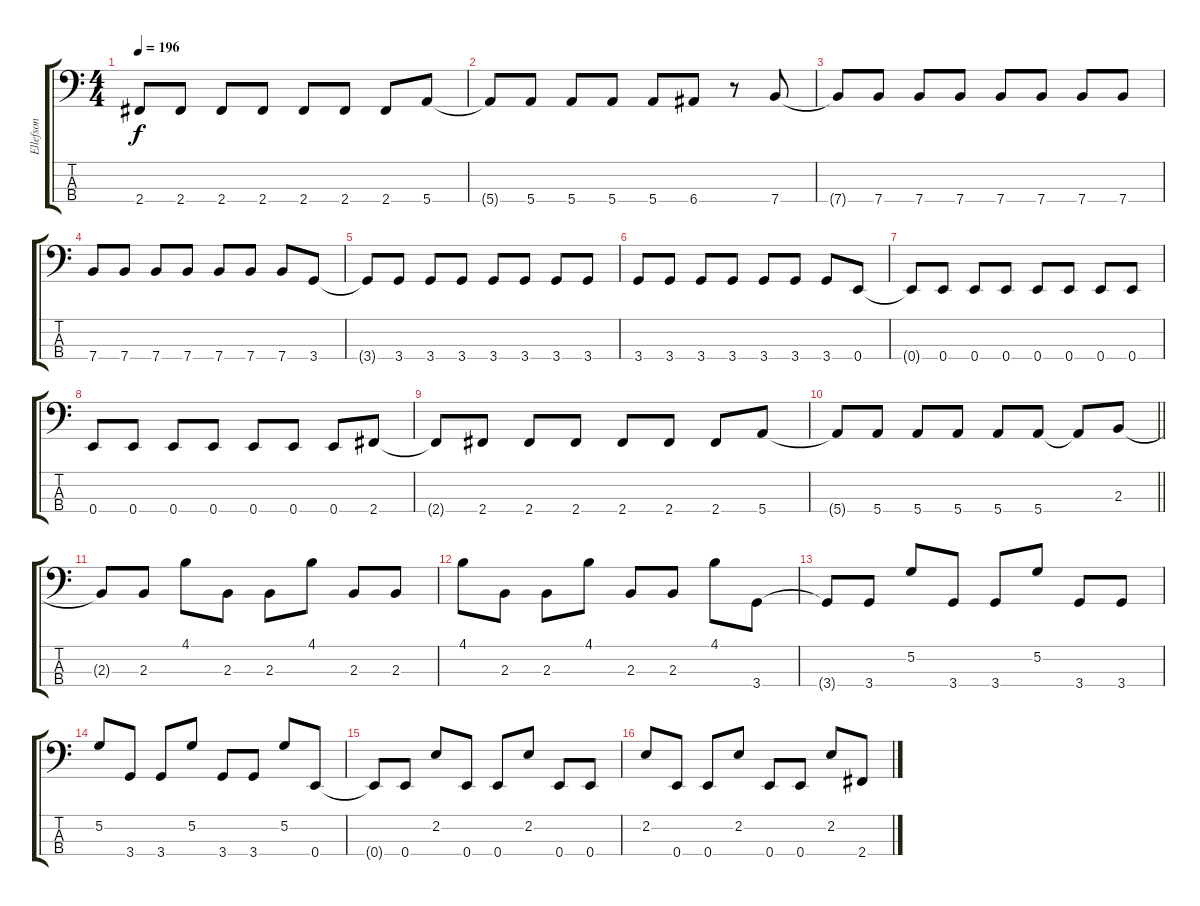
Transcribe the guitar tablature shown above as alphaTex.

\track ("Ellefson" "Ellefson") {instrument electricbasspick}
\staff {score tabs}
\tuning (G2 D2 A1 E1) {hide}
\ts (4 4)
\tempo 196
\clef f4
\ks c
2.4{t}.8{dy f} 2.4.8 2.4.8 2.4.8 2.4.8 2.4.8 2.4.8 5.4.8 |
5.4{t}.8 5.4.8 5.4.8 5.4.8 5.4.8 6.4.8 r.8 7.4.8 |
7.4{t}.8 7.4.8 7.4.8 7.4.8 7.4.8 7.4.8 7.4.8 7.4.8 |
7.4.8 7.4.8 7.4.8 7.4.8 7.4.8 7.4.8 7.4.8 3.4.8 |
3.4{t}.8 3.4.8 3.4.8 3.4.8 3.4.8 3.4.8 3.4.8 3.4.8 |
3.4.8 3.4.8 3.4.8 3.4.8 3.4.8 3.4.8 3.4.8 0.4.8 |
0.4{t}.8 0.4.8 0.4.8 0.4.8 0.4.8 0.4.8 0.4.8 0.4.8 |
0.4.8 0.4.8 0.4.8 0.4.8 0.4.8 0.4.8 0.4.8 2.4.8 |
2.4{t}.8 2.4.8 2.4.8 2.4.8 2.4.8 2.4.8 2.4.8 5.4.8 |
\barLineRight lightlight
5.4{t}.8 5.4.8 5.4.8 5.4.8 5.4.8 5.4.8 5.4{t}.8 2.3.8 |
2.3{t}.8 2.3.8 4.1.8 2.3.8 2.3.8 4.1.8 2.3.8 2.3.8 |
4.1.8 2.3.8 2.3.8 4.1.8 2.3.8 2.3.8 4.1.8 3.4.8 |
3.4{t}.8 3.4.8 5.2.8 3.4.8 3.4.8 5.2.8 3.4.8 3.4.8 |
5.2.8 3.4.8 3.4.8 5.2.8 3.4.8 3.4.8 5.2.8 0.4.8 |
0.4{t}.8 0.4.8 2.2.8 0.4.8 0.4.8 2.2.8 0.4.8 0.4.8 |
2.2.8 0.4.8 0.4.8 2.2.8 0.4.8 0.4.8 2.2.8 2.4.8
